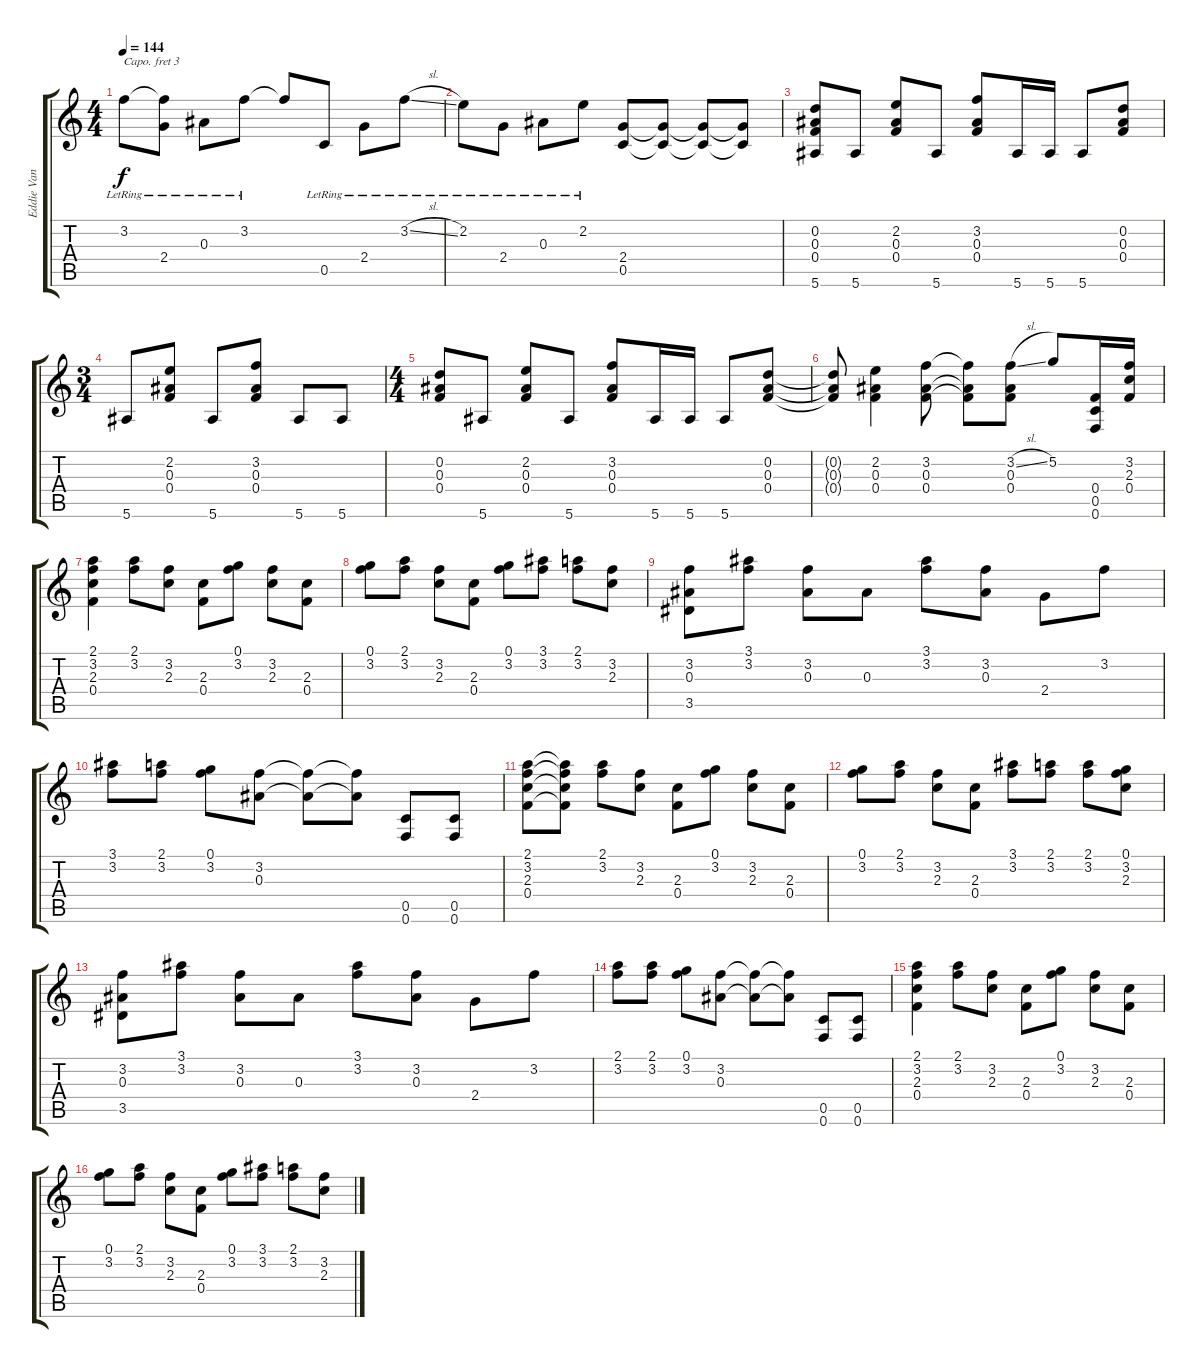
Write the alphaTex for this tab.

\track ("Eddie Van Halen" "Eddie Van ") {instrument overdrivenguitar}
\staff {score tabs}
\capo 3
\tuning (E4 B3 G3 D3 A2 D2) {hide}
\ts (4 4)
\tempo 144
\clef g2
\ks c
3.2{lr}.8{dy f} (3.2{t} 2.4{lr}).8 0.3{lr}.8 3.2{lr}.8 3.2{t}.8 0.5{lr}.8 2.4{lr}.8 3.2{sl lr}.8 |
2.2{lr}.8 2.4{lr}.8 0.3{lr}.8 2.2{lr}.8 (2.4 0.5).8 (2.4{t} 0.5{t}).8 (2.4{t} 0.5{t}).8 (2.4{t} 0.5{t}).8 |
(0.2 0.3 0.4 5.6).8 5.6.8 (2.2 0.3 0.4).8 5.6.8 (3.2 0.3 0.4).8 5.6.16 5.6.16 5.6.8 (0.2 0.3 0.4).8 |
\ts (3 4)
5.6.8 (2.2 0.3 0.4).8 5.6.8 (3.2 0.3 0.4).8 5.6.8 5.6.8 |
\ts (4 4)
(0.2 0.3 0.4).8 5.6.8 (2.2 0.3 0.4).8 5.6.8 (3.2 0.3 0.4).8 5.6.16 5.6.16 5.6.8 (0.2 0.3 0.4).8 |
(0.2{t} 0.3{t} 0.4{t}).8 (2.2 0.3 0.4).4 (3.2 0.3 0.4).8 (3.2{t} 0.3{t} 0.4{t}).8 (3.2{sl} 0.3 0.4).8 5.2.8 (0.4 0.5 0.6).16 (3.2 2.3 0.4).16 |
(2.1 3.2 2.3 0.4).4 (2.1 3.2).8 (3.2 2.3).8 (2.3 0.4).8 (0.1 3.2).8 (3.2 2.3).8 (2.3 0.4).8 |
(0.1 3.2).8 (2.1 3.2).8 (3.2 2.3).8 (2.3 0.4).8 (0.1 3.2).8 (3.1 3.2).8 (2.1 3.2).8 (3.2 2.3).8 |
(3.2 0.3 3.5).8 (3.1 3.2).8 (3.2 0.3).8 0.3.8 (3.1 3.2).8 (3.2 0.3).8 2.4.8 3.2.8 |
(3.1 3.2).8 (2.1 3.2).8 (0.1 3.2).8 (3.2 0.3).8 (3.2{t} 0.3{t}).8 (3.2{t} 0.3{t}).8 (0.5 0.6).8 (0.5 0.6).8 |
(2.1 3.2 2.3 0.4).8 (2.1{t} 3.2{t} 2.3{t} 0.4{t}).8 (2.1 3.2).8 (3.2 2.3).8 (2.3 0.4).8 (0.1 3.2).8 (3.2 2.3).8 (2.3 0.4).8 |
(0.1 3.2).8 (2.1 3.2).8 (3.2 2.3).8 (2.3 0.4).8 (3.1 3.2).8 (2.1 3.2).8 (2.1 3.2).8 (0.1 3.2 2.3).8 |
(3.2 0.3 3.5).8 (3.1 3.2).8 (3.2 0.3).8 0.3.8 (3.1 3.2).8 (3.2 0.3).8 2.4.8 3.2.8 |
(2.1 3.2).8 (2.1 3.2).8 (0.1 3.2).8 (3.2 0.3).8 (3.2{t} 0.3{t}).8 (3.2{t} 0.3{t}).8 (0.5 0.6).8 (0.5 0.6).8 |
(2.1 3.2 2.3 0.4).4 (2.1 3.2).8 (3.2 2.3).8 (2.3 0.4).8 (0.1 3.2).8 (3.2 2.3).8 (2.3 0.4).8 |
(0.1 3.2).8 (2.1 3.2).8 (3.2 2.3).8 (2.3 0.4).8 (0.1 3.2).8 (3.1 3.2).8 (2.1 3.2).8 (3.2 2.3).8
